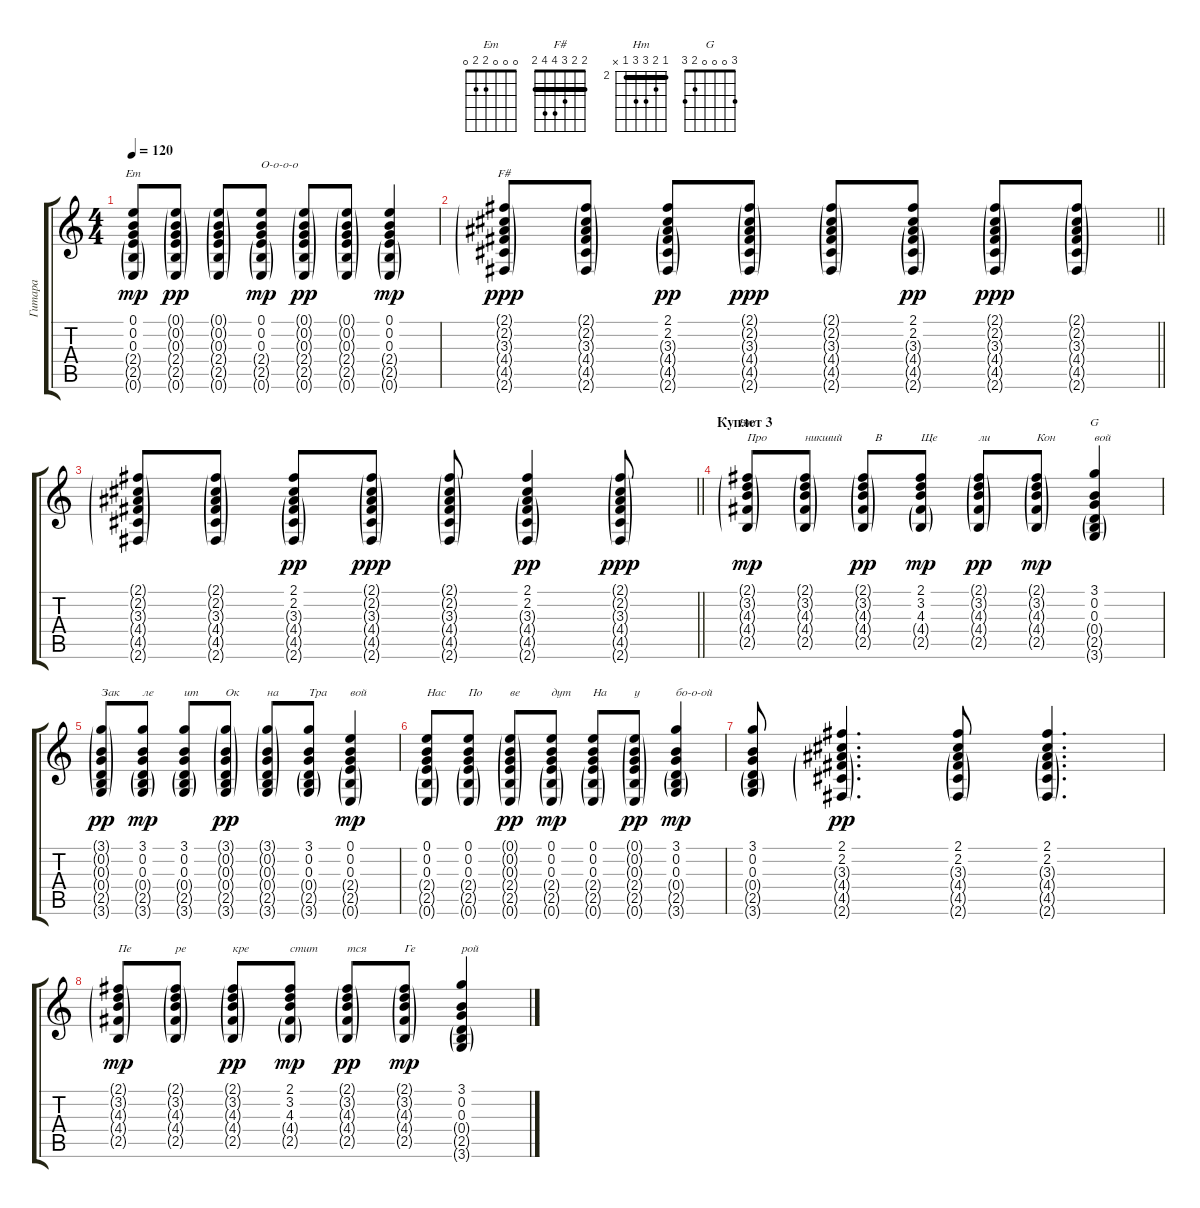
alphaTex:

\track ("Гитара" "Гитара") {instrument acousticguitarsteel}
\staff {score tabs}
\tuning (E4 B3 G3 D3 A2 E2) {hide}
\chord ("Em" 0 0 0 2 2 0)
\chord ("F#" 2 2 3 4 4 2) {barre 2}
\chord ("Hm" 2 3 4 4 2 x) {firstfret 2 barre 2}
\chord ("G" 3 0 0 0 2 3)
\ts (4 4)
\tempo 120
\clef g2
\ks c
(0.1 0.2 0.3 2.4{g} 2.5{g} 0.6{g}).8{ch "Em" dy mp} (0.1{g} 0.2{g} 0.3{g} 2.4{g} 2.5{g} 0.6{g}).8{dy pp} (0.1{g} 0.2{g} 0.3{g} 2.4{g} 2.5{g} 0.6{g}).8 (0.1 0.2 0.3 2.4{g} 2.5{g} 0.6{g}).8{txt "О-о-о-о" dy mp} (0.1{g} 0.2{g} 0.3{g} 2.4{g} 2.5{g} 0.6{g}).8{dy pp} (0.1{g} 0.2{g} 0.3{g} 2.4{g} 2.5{g} 0.6{g}).8 (0.1 0.2 0.3 2.4{g} 2.5{g} 0.6{g}).4{dy mp} |
\barLineRight lightlight
(2.1{g} 2.2{g} 3.3{g} 4.4{g} 4.5{g} 2.6{g}).8{ch "F#" dy ppp} (2.1{g} 2.2{g} 3.3{g} 4.4{g} 4.5{g} 2.6{g}).8 (2.1 2.2 3.3{g} 4.4{g} 4.5{g} 2.6{g}).8{dy pp} (2.1{g} 2.2{g} 3.3{g} 4.4{g} 4.5{g} 2.6{g}).8{dy ppp} (2.1{g} 2.2{g} 3.3{g} 4.4{g} 4.5{g} 2.6{g}).8 (2.1 2.2 3.3{g} 4.4{g} 4.5{g} 2.6{g}).8{dy pp} (2.1{g} 2.2{g} 3.3{g} 4.4{g} 4.5{g} 2.6{g}).8{dy ppp} (2.1{g} 2.2{g} 3.3{g} 4.4{g} 4.5{g} 2.6{g}).8 |
\barLineRight lightlight
(2.1{g} 2.2{g} 3.3{g} 4.4{g} 4.5{g} 2.6{g}).8 (2.1{g} 2.2{g} 3.3{g} 4.4{g} 4.5{g} 2.6{g}).8 (2.1 2.2 3.3{g} 4.4{g} 4.5{g} 2.6{g}).8{dy pp} (2.1{g} 2.2{g} 3.3{g} 4.4{g} 4.5{g} 2.6{g}).8{dy ppp} (2.1{g} 2.2{g} 3.3{g} 4.4{g} 4.5{g} 2.6{g}).8 (2.1 2.2 3.3{g} 4.4{g} 4.5{g} 2.6{g}).4{dy pp} (2.1{g} 2.2{g} 3.3{g} 4.4{g} 4.5{g} 2.6{g}).8{dy ppp} |
\section ("" "Куплет 3")
(2.1{g} 3.2{g} 4.3{g} 4.4{g} 2.5{g}).8{ch "Hm" txt "Про" dy mp} (2.1{g} 3.2{g} 4.3{g} 4.4{g} 2.5{g}).8{txt "никший"} (2.1{g} 3.2{g} 4.3{g} 4.4{g} 2.5{g}).8{txt "    В" dy pp} (2.1 3.2 4.3 4.4{g} 2.5{g}).8{txt "Ще" dy mp} (2.1{g} 3.2{g} 4.3{g} 4.4{g} 2.5{g}).8{txt "ли" dy pp} (2.1{g} 3.2{g} 4.3{g} 4.4{g} 2.5{g}).8{txt "Кон" dy mp} (3.1 0.2 0.3 0.4{g} 2.5{g} 3.6{g}).4{ch "G" txt "вой"} |
(3.1{g} 0.2{g} 0.3{g} 0.4{g} 2.5{g} 3.6{g}).8{txt "Зак" dy pp} (3.1 0.2 0.3 0.4{g} 2.5{g} 3.6{g}).8{txt "ле" dy mp} (3.1 0.2 0.3 0.4{g} 2.5{g} 3.6{g}).8{txt "ит"} (3.1{g} 0.2{g} 0.3{g} 0.4{g} 2.5{g} 3.6{g}).8{txt "Ок" dy pp} (3.1{g} 0.2{g} 0.3{g} 0.4{g} 2.5{g} 3.6{g}).8{txt "на"} (3.1 0.2 0.3 0.4{g} 2.5{g} 3.6{g}).8{txt "Тра"} (0.1 0.2 0.3 2.4{g} 2.5{g} 0.6{g}).4{txt "вой" dy mp} |
(0.1 0.2 0.3 2.4{g} 2.5{g} 0.6{g}).8{txt "Нас"} (0.1 0.2 0.3 2.4{g} 2.5{g} 0.6{g}).8{txt "По"} (0.1{g} 0.2{g} 0.3{g} 2.4{g} 2.5{g} 0.6{g}).8{txt "ве" dy pp} (0.1 0.2 0.3 2.4{g} 2.5{g} 0.6{g}).8{txt "дут" dy mp} (0.1 0.2 0.3 2.4{g} 2.5{g} 0.6{g}).8{txt "На"} (0.1{g} 0.2{g} 0.3{g} 2.4{g} 2.5{g} 0.6{g}).8{txt "у" dy pp} (3.1 0.2 0.3 0.4{g} 2.5{g} 3.6{g}).4{txt "бо-о-ой" dy mp} |
(3.1 0.2 0.3 0.4{g} 2.5{g} 3.6{g}).8 (2.1 2.2 3.3{g} 4.4{g} 4.5{g} 2.6{g}).4{d dy pp} (2.1 2.2 3.3{g} 4.4{g} 4.5{g} 2.6{g}).8 (2.1 2.2 3.3{g} 4.4{g} 4.5{g} 2.6{g}).4{d} |
(2.1{g} 3.2{g} 4.3{g} 4.4{g} 2.5{g}).8{txt "Пе" dy mp} (2.1{g} 3.2{g} 4.3{g} 4.4{g} 2.5{g}).8{txt "ре"} (2.1{g} 3.2{g} 4.3{g} 4.4{g} 2.5{g}).8{txt "кре" dy pp} (2.1 3.2 4.3 4.4{g} 2.5{g}).8{txt "стит" dy mp} (2.1{g} 3.2{g} 4.3{g} 4.4{g} 2.5{g}).8{txt "тся" dy pp} (2.1{g} 3.2{g} 4.3{g} 4.4{g} 2.5{g}).8{txt "Ге" dy mp} (3.1 0.2 0.3 0.4{g} 2.5{g} 3.6{g}).4{txt "рой"}
